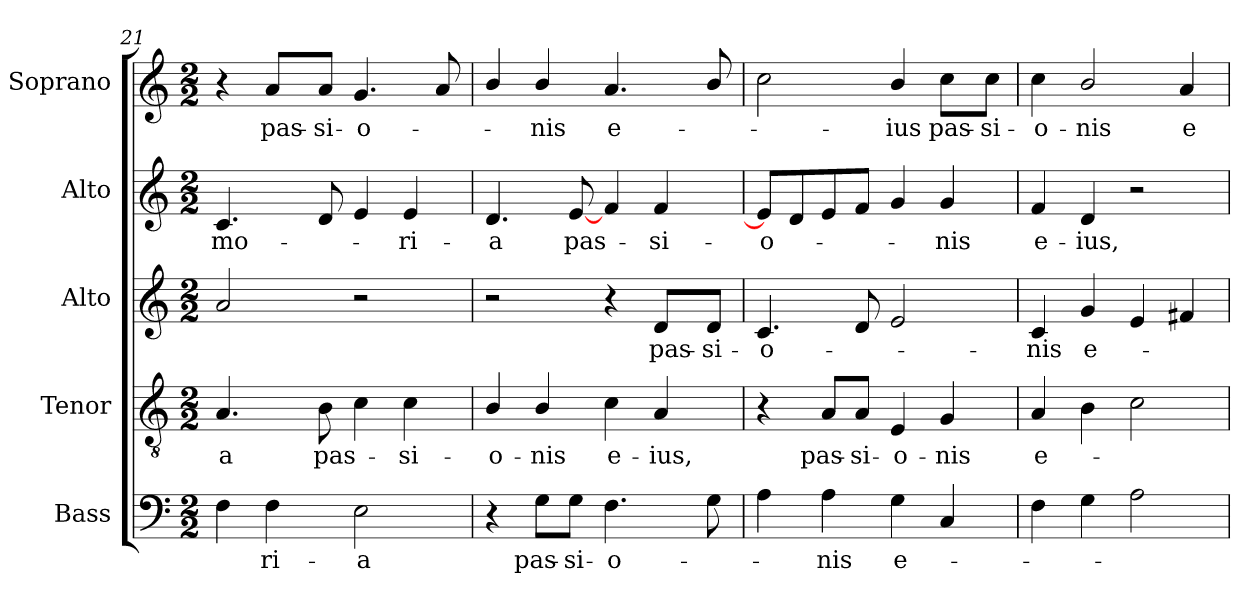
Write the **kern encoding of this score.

**kern	**text	**kern	**text	**kern	**text	**kern	**text	**kern	**text
*part5	*part5	*part4	*part4	*part3	*part3	*part2	*part2	*part1	*part1
*staff5	*staff5	*staff4	*staff4	*staff3	*staff3	*staff2	*staff2	*staff1	*staff1
*I"Bass	*	*I"Tenor	*	*I"Alto	*	*I"Alto	*	*I"Soprano	*
*I'B.	*	*I'T.	*	*I'A.	*	*I'A.	*	*I'S.	*
*clefF4	*	*clefGv2	*	*clefG2	*	*clefG2	*	*clefG2	*
*	*	*ITrd7c12	*	*	*	*	*	*	*
*k[]	*	*k[]	*	*k[]	*	*k[]	*	*k[]	*
*C:	*	*C:	*	*C:	*	*C:	*	*C:	*
*M2/2	*	*M2/2	*	*M2/2	*	*M2/2	*	*M2/2	*
=21	=21	=21	=21	=21	=21	=21	=21	=21	=21
!	!	!	!LO:LY:b:color=#000000	!	!	!	!	!	!
!	!	!	!	!	!	!	!LO:LY:b:color=#000000	!	!
4Fi\	.	4.AAi/	-a	2ai/	.	4.ci/	-mo-	4r	.
!	!LO:LY:b:color=#000000	!	!	!	!	!	!	!	!
!	!	!	!	!	!	!	!	!	!LO:LY:b:color=#000000
4Fi\	-ri-	.	.	.	.	.	.	8ai/L	pas-
!	!	!	!LO:LY:b:color=#000000	!	!	!	!	!	!
!	!	!	!	!	!	!	!	!	!LO:LY:b:color=#000000
.	.	8BBi\	pas-	.	.	8di/	.	8ai/J	-si-
!	!LO:LY:b:color=#000000	!	!	!	!	!	!	!	!
!	!	!	!	!	!	!	!	!	!LO:LY:b:color=#000000
2Ei\	-a	4Ci\	.	2r	.	4ei/	.	4.gi/	-o-
!	!	!	!LO:LY:b:color=#000000	!	!	!	!	!	!
!	!	!	!	!	!	!	!LO:LY:b:color=#000000	!	!
.	.	4Ci\	-si-	.	.	4ei/	-ri-	.	.
.	.	.	.	.	.	.	.	8ai/	.
!!LO:LB:g=z
=22	=22	=22	=22	=22	=22	=22	=22	=22	=22
!	!	!	!LO:LY:b:color=#000000	!	!	!	!	!	!
!	!	!	!	!	!	!	!LO:LY:b:color=#000000	!	!
4r	.	4BBi/	-o-	2r	.	4.di/	-a	4bi/	.
!	!LO:LY:b:color=#000000	!	!	!	!	!	!	!	!
!	!	!	!LO:LY:b:color=#000000	!	!	!	!	!	!
!	!	!	!	!	!	!	!	!	!LO:LY:b:color=#000000
8Gi\L	pas-	4BBi/	-nis	.	.	.	.	4bi/	-nis
!	!LO:LY:b:color=#000000	!	!	!	!	!	!	!	!
!	!	!	!	!	!	!	!LO:LY:b:color=#000000	!	!
8Gi\J	-si-	.	.	.	.	[8ei/	pas-	.	.
!	!LO:LY:b:color=#000000	!	!	!	!	!	!	!	!
!	!	!	!LO:LY:b:color=#000000	!	!	!	!	!	!
!	!	!	!	!	!	!	!	!	!LO:LY:b:color=#000000
4.Fi\	-o-	4Ci\	e-	4r	.	4fi/	.	4.ai/	e-
!	!	!	!LO:LY:b:color=#000000	!	!	!	!	!	!
!	!	!	!	!	!LO:LY:b:color=#000000	!	!	!	!
!	!	!	!	!	!	!	!LO:LY:b:color=#000000	!	!
.	.	4AAi/	-ius,	8di/L	pas-	4fi/	-si-	.	.
!	!	!	!	!	!LO:LY:b:color=#000000	!	!	!	!
8Gi\	.	.	.	8di/J	-si-	.	.	8bi/	.
=23	=23	=23	=23	=23	=23	=23	=23	=23	=23
!	!	!	!	!	!LO:LY:b:color=#000000	!	!	!	!
!	!	!	!	!	!	!	!LO:LY:b:color=#000000	!	!
4Ai\	.	4r	.	4.ci/	-o-	8ei/L]	-o-	2cci\	.
.	.	.	.	.	.	8di/	.	.	.
!	!LO:LY:b:color=#000000	!	!	!	!	!	!	!	!
!	!	!	!LO:LY:b:color=#000000	!	!	!	!	!	!
4Ai\	-nis	8AAi/L	pas-	.	.	8ei/	.	.	.
!	!	!	!LO:LY:b:color=#000000	!	!	!	!	!	!
.	.	8AAi/J	-si-	8di/	.	8fi/J	.	.	.
!	!LO:LY:b:color=#000000	!	!	!	!	!	!	!	!
!	!	!	!LO:LY:b:color=#000000	!	!	!	!	!	!
!	!	!	!	!	!	!	!	!	!LO:LY:b:color=#000000
4Gi\	e-	4EEi/	-o-	2ei/	.	4gi/	.	4bi/	-ius
!	!	!	!LO:LY:b:color=#000000	!	!	!	!	!	!
!	!	!	!	!	!	!	!LO:LY:b:color=#000000	!	!
!	!	!	!	!	!	!	!	!	!LO:LY:b:color=#000000
4Ci/	.	4GGi/	-nis	.	.	4gi/	-nis	8cci\L	pas-
!	!	!	!	!	!	!	!	!	!LO:LY:b:color=#000000
.	.	.	.	.	.	.	.	8cci\J	-si-
=24	=24	=24	=24	=24	=24	=24	=24	=24	=24
!	!	!	!LO:LY:b:color=#000000	!	!	!	!	!	!
!	!	!	!	!	!LO:LY:b:color=#000000	!	!	!	!
!	!	!	!	!	!	!	!LO:LY:b:color=#000000	!	!
!	!	!	!	!	!	!	!	!	!LO:LY:b:color=#000000
4Fi\	.	4AAi/	e-	4ci/	-nis	4fi/	e-	4cci\	-o-
!	!	!	!	!	!LO:LY:b:color=#000000	!	!	!	!
!	!	!	!	!	!	!	!LO:LY:b:color=#000000	!	!
!	!	!	!	!	!	!	!	!	!LO:LY:b:color=#000000
4Gi\	.	4BBi\	.	4gi/	e-	4di/	-ius,	2bi/	-nis
2Ai\	.	2Ci\	.	4ei/	.	2r	.	.	.
!	!	!	!	!	!	!	!	!	!LO:LY:b:color=#000000
.	.	.	.	4f#Xi/	.	.	.	4ai/	e-
=	=	=	=	=	=	=	=	=	=
*-	*-	*-	*-	*-	*-	*-	*-	*-	*-
